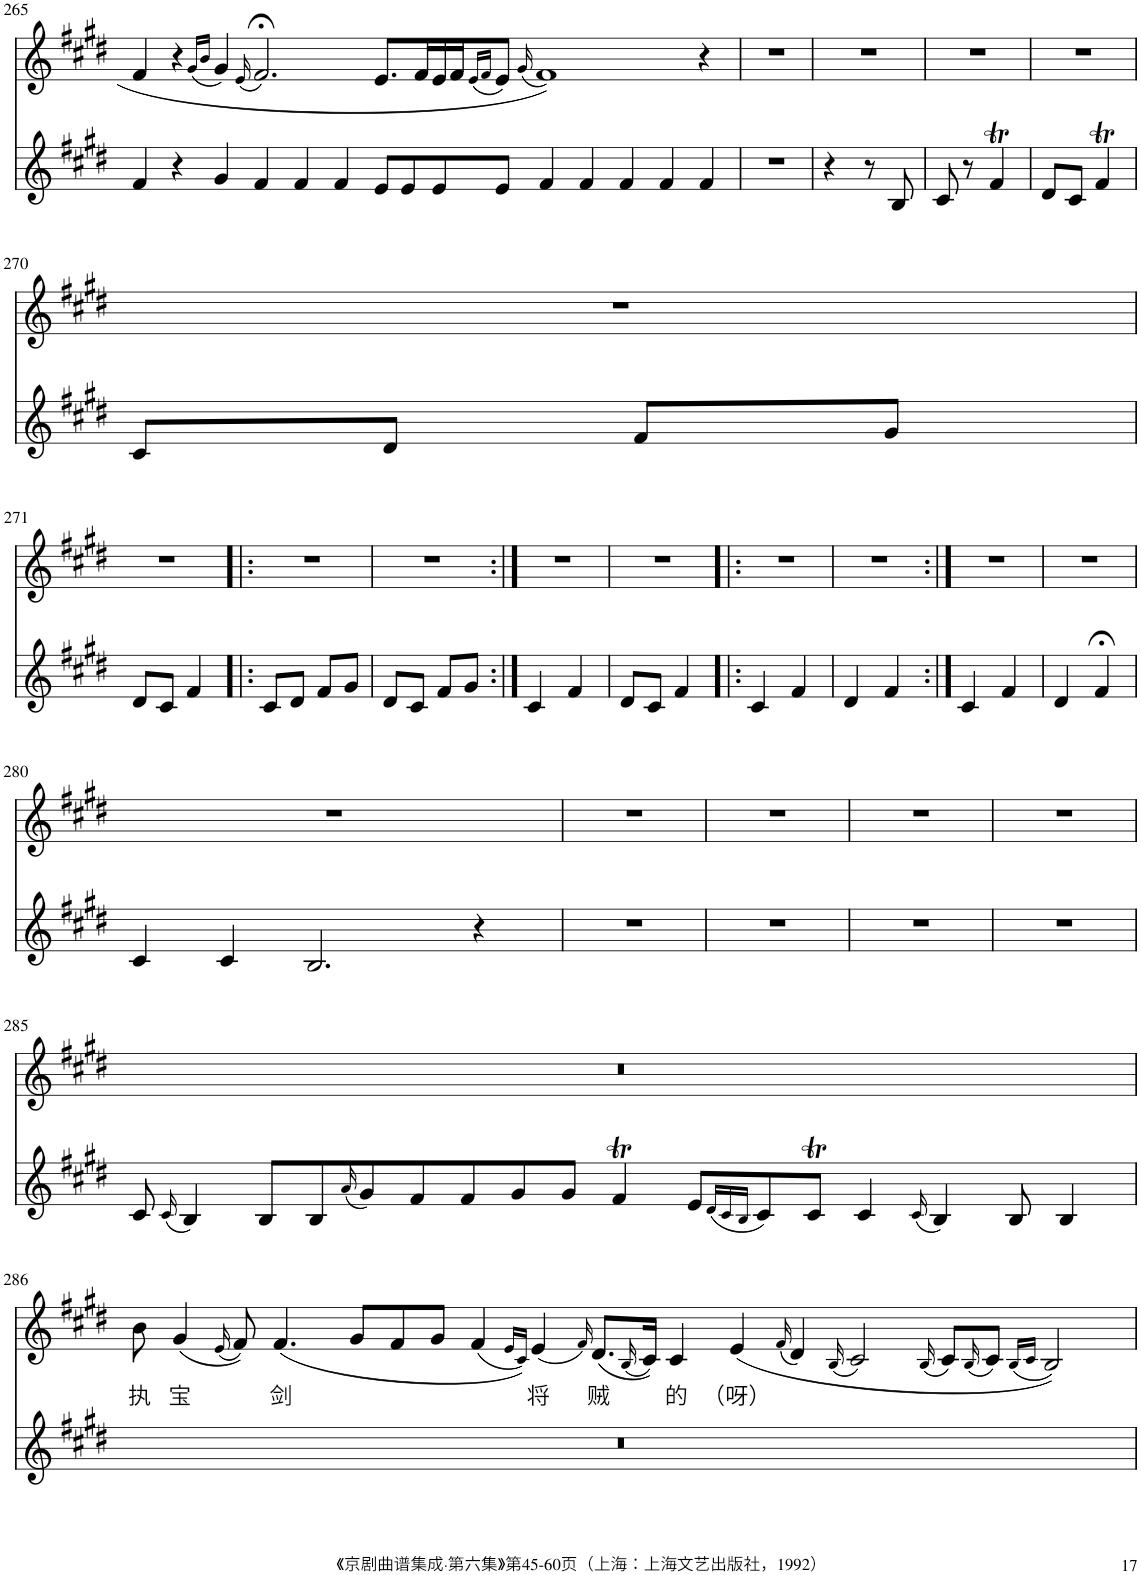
**kern	**kern	**text
*part2	*part1	*part1
*staff2	*staff1	*staff1
*I"Piano	*I"Piano	*
*I'Pno	*I'Pno	*
!!LO:PB:g=z
*clefG2	*clefG2	*
*k[f#c#g#d#]	*k[f#c#g#d#]	*
*M2/4	*M2/4	*
=265	=265	=265
4f#/	4f#/	.
4r	4r	.
.	(16qg#/LL	.
.	16qb/JJ	.
4g#/	4g#/)	.
.	(16qe/	.
4f#/	2.f#;</)	.
4f#/	.	.
4f#/	.	.
8e/L	8.e/L	.
8e/	.	.
.	16f#/L	.
8e/	16e/	.
.	16f#/J	.
.	(16qe/LL	.
.	16qf#/JJ	.
8e/J	8e/J)	.
.	(16qg#/	.
4f#/	1f#)	.
4f#/	.	.
4f#/	.	.
4f#/	.	.
4f#/	4r	.
=266	=266	=266
2r	2r	.
=267	=267	=267
4r	2r	.
8r	.	.
8B/	.	.
=268	=268	=268
8c#/	2r	.
8r	.	.
4f#T/	.	.
=269	=269	=269
8d#/L	2r	.
8c#/J	.	.
4f#T/	.	.
!!LO:LB:g=z
=270	=270	=270
8c#/L	2r	.
8d#/J	.	.
8f#/L	.	.
8g#/J	.	.
!!LO:LB:g=z
=271	=271	=271
8d#/L	2r	.
8c#/J	.	.
4f#/	.	.
=272!|:	=272!|:	=272!|:
8c#/L	2r	.
8d#/J	.	.
8f#/L	.	.
8g#/J	.	.
=273	=273	=273
8d#/L	2r	.
8c#/J	.	.
8f#/L	.	.
8g#/J	.	.
=274:|!	=274:|!	=274:|!
4c#/	2r	.
4f#/	.	.
=275	=275	=275
8d#/L	2r	.
8c#/J	.	.
4f#/	.	.
=276!|:	=276!|:	=276!|:
4c#/	2r	.
4f#/	.	.
=277	=277	=277
4d#/	2r	.
4f#/	.	.
=278:|!	=278:|!	=278:|!
4c#/	2r	.
4f#/	.	.
=279	=279	=279
4d#/	2r	.
4f#;</	.	.
!!LO:LB:g=z
=280	=280	=280
4c#/	2r	.
4c#/	.	.
2.B/	1ryy	.
4r	.	.
=281	=281	=281
2r	2r	.
=282	=282	=282
2r	2r	.
=283	=283	=283
2r	2r	.
=284	=284	=284
2r	2r	.
!!LO:LB:g=z
=285	=285	=285
8c#/	2r	.
(16qc#/	.	.
4B/)	.	.
8B/L	.	.
8B/	0ryy	.
(16qa/	.	.
8g#/)	.	.
8f#/	.	.
8f#/	.	.
8g#/	.	.
8g#/J	.	.
4f#T/	.	.
8e/L	.	.
(16qd#/LL	.	.
16qc#/	.	.
16qB/JJ	.	.
8c#/)	.	.
8c#T/J	.	.
4c#/	.	.
(16qc#/	.	.
4B/)	.	.
8B/	.	.
4B/	4ryy	.
!!LO:LB:g=z
=286	=286	=286
!	!	!LO:LY:b
2r	8b\	执
!	!	!LO:LY:b
.	(4g#/	宝
.	(16qe/	.
.	8f#/))	.
!	!	!LO:LY:b
2%7ryy	(4.f#/	剑
.	8g#/L	.
.	8f#/	.
.	8g#/J	.
.	(4f#/	.
.	16qe/LL	.
.	16qc#/JJ))	.
!	!	!LO:LY:b
.	(4e/	将
.	16qf#/)	.
!	!	!LO:LY:b
.	(8.d#/L	贼
.	(16qB/	.
.	16c#/Jk))	.
!	!	!LO:LY:b
.	4c#/	的
!	!	!LO:LY:b
.	(4e/	（呀）
.	(16qf#/	.
.	4d#/)	.
.	(16qB/	.
.	2c#/)	.
.	(16qB/	.
.	8c#/L)	.
.	(16qB/	.
.	8c#/J)	.
.	(16qB/LL	.
.	16qc#/JJ	.
.	2B/))	.
=	=	=
*-	*-	*-
